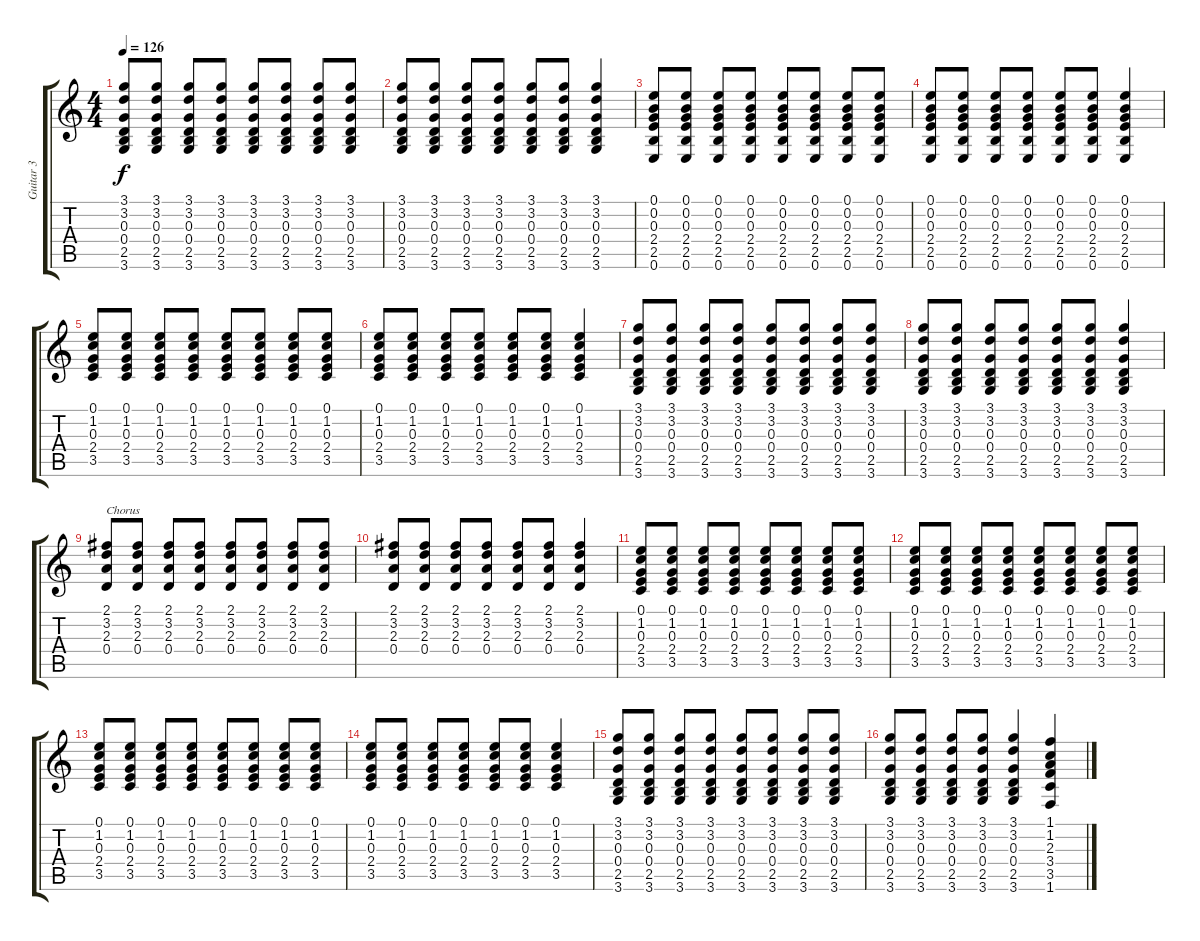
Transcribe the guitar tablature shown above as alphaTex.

\track ("Guitar 3" "Guitar 3") {instrument acousticguitarsteel}
\staff {score tabs}
\tuning (E4 B3 G3 D3 A2 E2) {hide}
\ts (4 4)
\tempo 126
\clef g2
\ks c
(3.1 3.2 0.3 0.4 2.5 3.6).8{dy f} (3.1 3.2 0.3 0.4 2.5 3.6).8 (3.1 3.2 0.3 0.4 2.5 3.6).8 (3.1 3.2 0.3 0.4 2.5 3.6).8 (3.1 3.2 0.3 0.4 2.5 3.6).8 (3.1 3.2 0.3 0.4 2.5 3.6).8 (3.1 3.2 0.3 0.4 2.5 3.6).8 (3.1 3.2 0.3 0.4 2.5 3.6).8 |
(3.1 3.2 0.3 0.4 2.5 3.6).8 (3.1 3.2 0.3 0.4 2.5 3.6).8 (3.1 3.2 0.3 0.4 2.5 3.6).8 (3.1 3.2 0.3 0.4 2.5 3.6).8 (3.1 3.2 0.3 0.4 2.5 3.6).8 (3.1 3.2 0.3 0.4 2.5 3.6).8 (3.1 3.2 0.3 0.4 2.5 3.6).4 |
(0.1 0.2 0.3 2.4 2.5 0.6).8 (0.1 0.2 0.3 2.4 2.5 0.6).8 (0.1 0.2 0.3 2.4 2.5 0.6).8 (0.1 0.2 0.3 2.4 2.5 0.6).8 (0.1 0.2 0.3 2.4 2.5 0.6).8 (0.1 0.2 0.3 2.4 2.5 0.6).8 (0.1 0.2 0.3 2.4 2.5 0.6).8 (0.1 0.2 0.3 2.4 2.5 0.6).8 |
(0.1 0.2 0.3 2.4 2.5 0.6).8 (0.1 0.2 0.3 2.4 2.5 0.6).8 (0.1 0.2 0.3 2.4 2.5 0.6).8 (0.1 0.2 0.3 2.4 2.5 0.6).8 (0.1 0.2 0.3 2.4 2.5 0.6).8 (0.1 0.2 0.3 2.4 2.5 0.6).8 (0.1 0.2 0.3 2.4 2.5 0.6).4 |
(0.1 1.2 0.3 2.4 3.5).8 (0.1 1.2 0.3 2.4 3.5).8 (0.1 1.2 0.3 2.4 3.5).8 (0.1 1.2 0.3 2.4 3.5).8 (0.1 1.2 0.3 2.4 3.5).8 (0.1 1.2 0.3 2.4 3.5).8 (0.1 1.2 0.3 2.4 3.5).8 (0.1 1.2 0.3 2.4 3.5).8 |
(0.1 1.2 0.3 2.4 3.5).8 (0.1 1.2 0.3 2.4 3.5).8 (0.1 1.2 0.3 2.4 3.5).8 (0.1 1.2 0.3 2.4 3.5).8 (0.1 1.2 0.3 2.4 3.5).8 (0.1 1.2 0.3 2.4 3.5).8 (0.1 1.2 0.3 2.4 3.5).4 |
(3.1 3.2 0.3 0.4 2.5 3.6).8 (3.1 3.2 0.3 0.4 2.5 3.6).8 (3.1 3.2 0.3 0.4 2.5 3.6).8 (3.1 3.2 0.3 0.4 2.5 3.6).8 (3.1 3.2 0.3 0.4 2.5 3.6).8 (3.1 3.2 0.3 0.4 2.5 3.6).8 (3.1 3.2 0.3 0.4 2.5 3.6).8 (3.1 3.2 0.3 0.4 2.5 3.6).8 |
(3.1 3.2 0.3 0.4 2.5 3.6).8 (3.1 3.2 0.3 0.4 2.5 3.6).8 (3.1 3.2 0.3 0.4 2.5 3.6).8 (3.1 3.2 0.3 0.4 2.5 3.6).8 (3.1 3.2 0.3 0.4 2.5 3.6).8 (3.1 3.2 0.3 0.4 2.5 3.6).8 (3.1 3.2 0.3 0.4 2.5 3.6).4 |
(2.1 3.2 2.3 0.4).8{txt "Chorus"} (2.1 3.2 2.3 0.4).8 (2.1 3.2 2.3 0.4).8 (2.1 3.2 2.3 0.4).8 (2.1 3.2 2.3 0.4).8 (2.1 3.2 2.3 0.4).8 (2.1 3.2 2.3 0.4).8 (2.1 3.2 2.3 0.4).8 |
(2.1 3.2 2.3 0.4).8 (2.1 3.2 2.3 0.4).8 (2.1 3.2 2.3 0.4).8 (2.1 3.2 2.3 0.4).8 (2.1 3.2 2.3 0.4).8 (2.1 3.2 2.3 0.4).8 (2.1 3.2 2.3 0.4).4 |
(0.1 1.2 0.3 2.4 3.5).8 (0.1 1.2 0.3 2.4 3.5).8 (0.1 1.2 0.3 2.4 3.5).8 (0.1 1.2 0.3 2.4 3.5).8 (0.1 1.2 0.3 2.4 3.5).8 (0.1 1.2 0.3 2.4 3.5).8 (0.1 1.2 0.3 2.4 3.5).8 (0.1 1.2 0.3 2.4 3.5).8 |
(0.1 1.2 0.3 2.4 3.5).8 (0.1 1.2 0.3 2.4 3.5).8 (0.1 1.2 0.3 2.4 3.5).8 (0.1 1.2 0.3 2.4 3.5).8 (0.1 1.2 0.3 2.4 3.5).8 (0.1 1.2 0.3 2.4 3.5).8 (0.1 1.2 0.3 2.4 3.5).8 (0.1 1.2 0.3 2.4 3.5).8 |
(0.1 1.2 0.3 2.4 3.5).8 (0.1 1.2 0.3 2.4 3.5).8 (0.1 1.2 0.3 2.4 3.5).8 (0.1 1.2 0.3 2.4 3.5).8 (0.1 1.2 0.3 2.4 3.5).8 (0.1 1.2 0.3 2.4 3.5).8 (0.1 1.2 0.3 2.4 3.5).8 (0.1 1.2 0.3 2.4 3.5).8 |
(0.1 1.2 0.3 2.4 3.5).8 (0.1 1.2 0.3 2.4 3.5).8 (0.1 1.2 0.3 2.4 3.5).8 (0.1 1.2 0.3 2.4 3.5).8 (0.1 1.2 0.3 2.4 3.5).8 (0.1 1.2 0.3 2.4 3.5).8 (0.1 1.2 0.3 2.4 3.5).4 |
(3.1 3.2 0.3 0.4 2.5 3.6).8 (3.1 3.2 0.3 0.4 2.5 3.6).8 (3.1 3.2 0.3 0.4 2.5 3.6).8 (3.1 3.2 0.3 0.4 2.5 3.6).8 (3.1 3.2 0.3 0.4 2.5 3.6).8 (3.1 3.2 0.3 0.4 2.5 3.6).8 (3.1 3.2 0.3 0.4 2.5 3.6).8 (3.1 3.2 0.3 0.4 2.5 3.6).8 |
(3.1 3.2 0.3 0.4 2.5 3.6).8 (3.1 3.2 0.3 0.4 2.5 3.6).8 (3.1 3.2 0.3 0.4 2.5 3.6).8 (3.1 3.2 0.3 0.4 2.5 3.6).8 (3.1 3.2 0.3 0.4 2.5 3.6).4 (1.1 1.2 2.3 3.4 3.5 1.6).4
